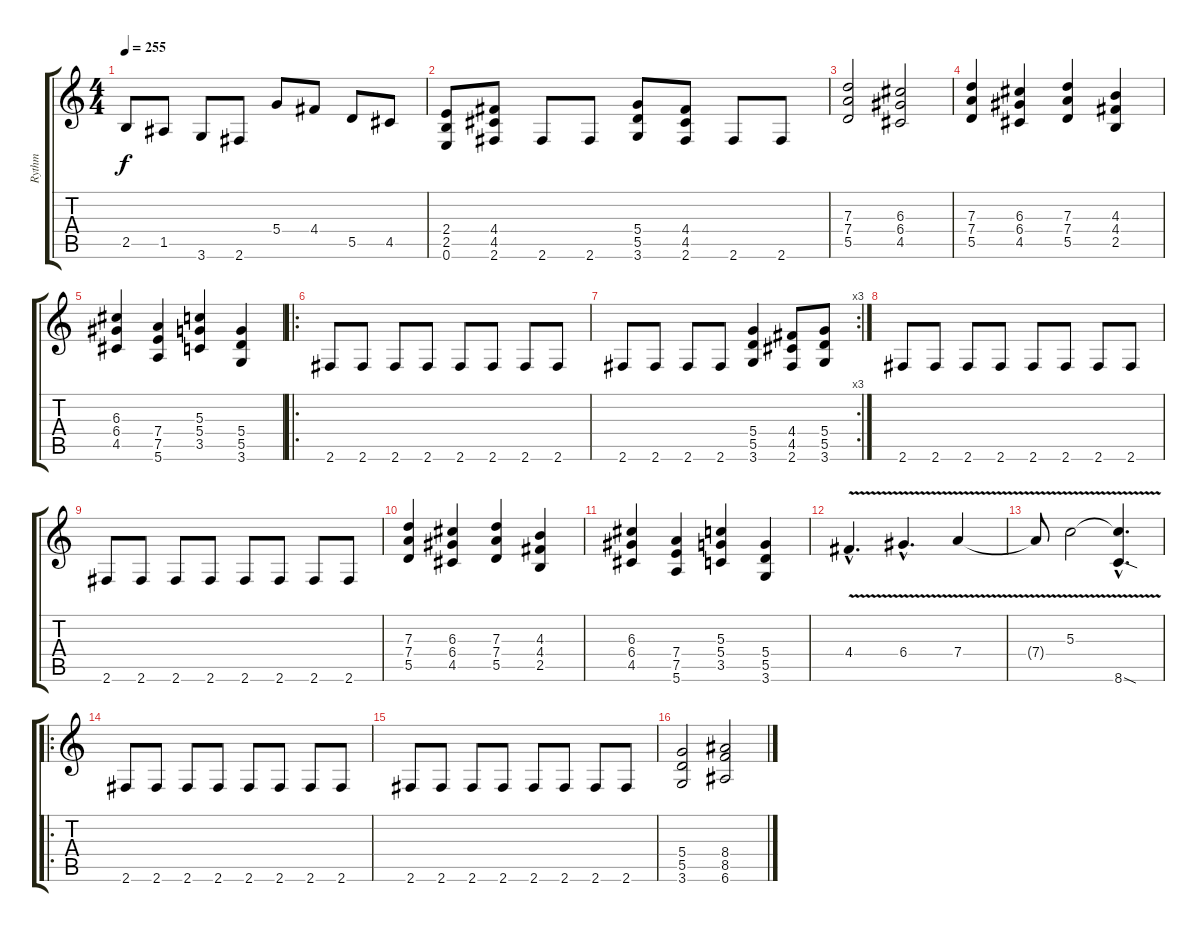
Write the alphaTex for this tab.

\track ("Rythm" "Rythm") {instrument distortionguitar}
\staff {score tabs}
\tuning (E4 B3 G3 D3 A2 E2) {hide}
\ts (4 4)
\tempo 255
\clef g2
\ks c
2.5.8{dy f} 1.5.8 3.6.8 2.6.8 5.4.8 4.4.8 5.5.8 4.5.8 |
(2.4 2.5 0.6).8 (4.4 4.5 2.6).8 2.6.8 2.6.8 (5.4 5.5 3.6).8 (4.4 4.5 2.6).8 2.6.8 2.6.8 |
(7.3 7.4 5.5).2 (6.3 6.4 4.5).2 |
(7.3 7.4 5.5).4 (6.3 6.4 4.5).4 (7.3 7.4 5.5).4 (4.3 4.4 2.5).4 |
(6.3 6.4 4.5).4 (7.4 7.5 5.6).4 (5.3 5.4 3.5).4 (5.4 5.5 3.6).4 |
\ro
2.6.8 2.6.8 2.6.8 2.6.8 2.6.8 2.6.8 2.6.8 2.6.8 |
\rc 3
2.6.8 2.6.8 2.6.8 2.6.8 (5.4 5.5 3.6).4 (4.4 4.5 2.6).8 (5.4 5.5 3.6).8 |
2.6.8 2.6.8 2.6.8 2.6.8 2.6.8 2.6.8 2.6.8 2.6.8 |
2.6.8 2.6.8 2.6.8 2.6.8 2.6.8 2.6.8 2.6.8 2.6.8 |
(7.3 7.4 5.5).4 (6.3 6.4 4.5).4 (7.3 7.4 5.5).4 (4.3 4.4 2.5).4 |
(6.3 6.4 4.5).4 (7.4 7.5 5.6).4 (5.3 5.4 3.5).4 (5.4 5.5 3.6).4 |
4.4{v hac}.4{d} 6.4{v hac}.4{d} 7.4{v}.4 |
7.4{t}.8 5.3{v}.2 (5.3{hac t} 8.6{sod hac}).4{d} |
\ro
2.6.8 2.6.8 2.6.8 2.6.8 2.6.8 2.6.8 2.6.8 2.6.8 |
2.6.8 2.6.8 2.6.8 2.6.8 2.6.8 2.6.8 2.6.8 2.6.8 |
(5.4 5.5 3.6).2 (8.4 8.5 6.6).2
